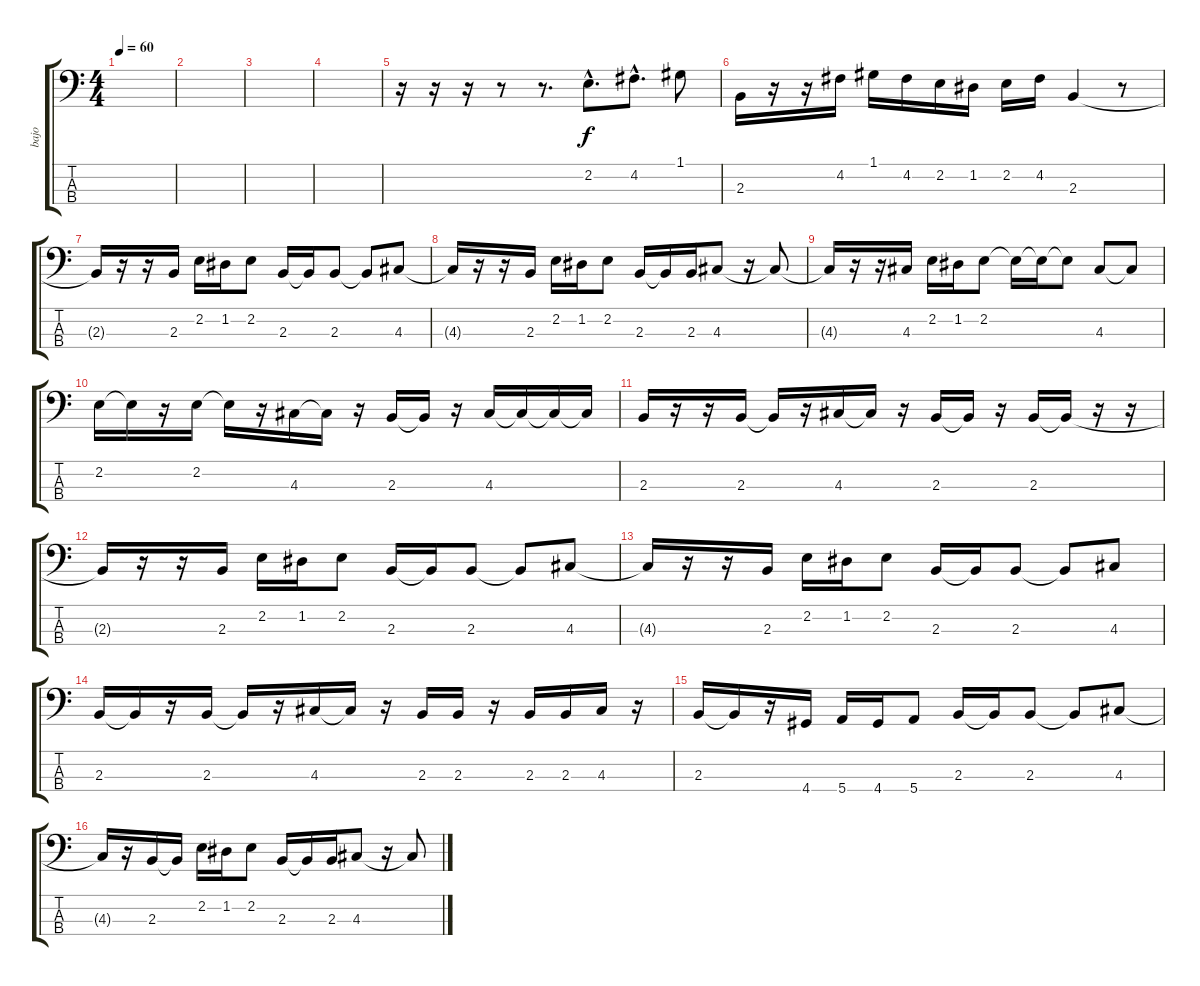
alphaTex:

\track ("bajo" "bajo") {instrument electricbassfinger}
\staff {score tabs}
\tuning (G2 D2 A1 E1) {hide}
\ts (4 4)
\tempo 60
\clef f4
\ks c
|
|
|
|
r.16 r.16 r.16 r.8 r.8{d} 2.2{hac}.8{d} 4.2{hac}.8{d} 1.1.8 |
2.3.16 r.16 r.16 4.2.16 1.1.16 4.2.16 2.2.16 1.2.16 2.2.16 4.2.16 2.3.4 r.8 |
2.3{t}.16 r.16 r.16 2.3.16 2.2.16 1.2.16 2.2.8 2.3.16 2.3{t}.16 2.3.8 2.3{t}.8 4.3.8 |
4.3{t}.16 r.16 r.16 2.3.16 2.2.16 1.2.16 2.2.8 2.3.16 2.3{t}.16 2.3.16 4.3.8 r.16 4.3{t}.8 |
4.3{t}.16 r.16 r.16 4.3.16 2.2.16 1.2.16 2.2.8 2.2{t}.16 2.2{t}.16 2.2{t}.8 4.3.8 4.3{t}.8 |
2.2.16 2.2{t}.16 r.16 2.2.16 2.2{t}.16 r.16 4.3.16 4.3{t}.16 r.16 2.3.16 2.3{t}.16 r.16 4.3.16 4.3{t}.16 4.3{t}.16 4.3{t}.16 |
2.3.16 r.16 r.16 2.3.16 2.3{t}.16 r.16 4.3.16 4.3{t}.16 r.16 2.3.16 2.3{t}.16 r.16 2.3.16 2.3{t}.16 r.16 r.16 |
2.3{t}.16 r.16 r.16 2.3.16 2.2.16 1.2.16 2.2.8 2.3.16 2.3{t}.16 2.3.8 2.3{t}.8 4.3.8 |
4.3{t}.16 r.16 r.16 2.3.16 2.2.16 1.2.16 2.2.8 2.3.16 2.3{t}.16 2.3.8 2.3{t}.8 4.3.8 |
2.3.16 2.3{t}.16 r.16 2.3.16 2.3{t}.16 r.16 4.3.16 4.3{t}.16 r.16 2.3.16 2.3.16 r.16 2.3.16 2.3.16 4.3.16 r.16 |
2.3.16 2.3{t}.16 r.16 4.4.16 5.4.16 4.4.16 5.4.8 2.3.16 2.3{t}.16 2.3.8 2.3{t}.8 4.3.8 |
4.3{t}.16 r.16 2.3.16 2.3{t}.16 2.2.16 1.2.16 2.2.8 2.3.16 2.3{t}.16 2.3.16 4.3.8 r.16 4.3{t}.8
